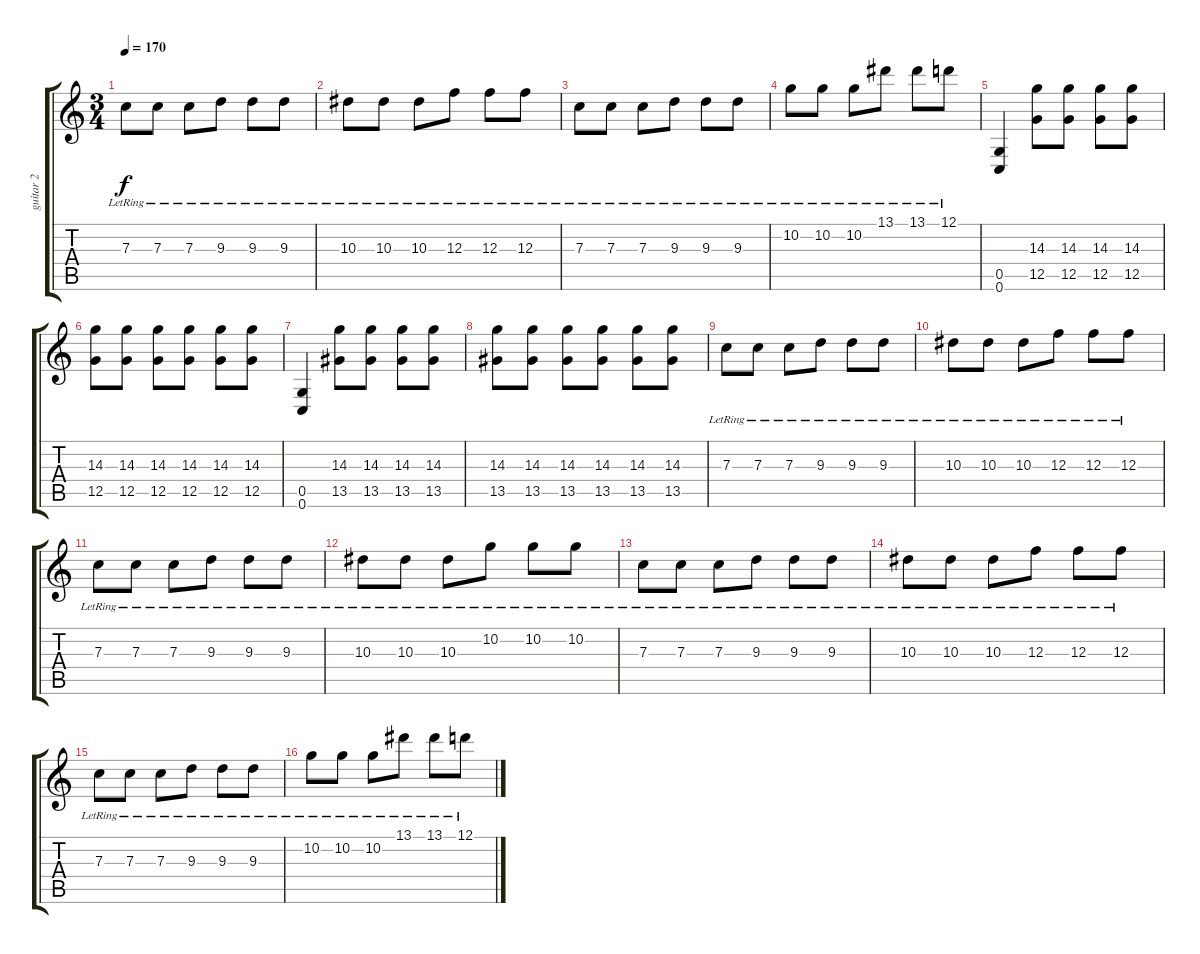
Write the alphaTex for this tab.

\track ("guitar 2" "guitar 2") {instrument overdrivenguitar}
\staff {score tabs}
\tuning (D4 A3 F3 C3 G2 C2) {hide}
\ts (3 4)
\tempo 170
\clef g2
\ks c
7.3{lr}.8{dy f} 7.3{lr}.8 7.3{lr}.8 9.3{lr}.8 9.3{lr}.8 9.3{lr}.8 |
10.3{lr}.8 10.3{lr}.8 10.3{lr}.8 12.3{lr}.8 12.3{lr}.8 12.3{lr}.8 |
7.3{lr}.8 7.3{lr}.8 7.3{lr}.8 9.3{lr}.8 9.3{lr}.8 9.3{lr}.8 |
10.2{lr}.8 10.2{lr}.8 10.2{lr}.8 13.1{lr}.8 13.1{lr}.8 12.1{lr}.8 |
(0.5 0.6).4 (14.3 12.5).8 (14.3 12.5).8 (14.3 12.5).8 (14.3 12.5).8 |
(14.3 12.5).8 (14.3 12.5).8 (14.3 12.5).8 (14.3 12.5).8 (14.3 12.5).8 (14.3 12.5).8 |
(0.5 0.6).4 (14.3 13.5).8 (14.3 13.5).8 (14.3 13.5).8 (14.3 13.5).8 |
(14.3 13.5).8 (14.3 13.5).8 (14.3 13.5).8 (14.3 13.5).8 (14.3 13.5).8 (14.3 13.5).8 |
7.3{lr}.8 7.3{lr}.8 7.3{lr}.8 9.3{lr}.8 9.3{lr}.8 9.3{lr}.8 |
10.3{lr}.8 10.3{lr}.8 10.3{lr}.8 12.3{lr}.8 12.3{lr}.8 12.3{lr}.8 |
7.3{lr}.8 7.3{lr}.8 7.3{lr}.8 9.3{lr}.8 9.3{lr}.8 9.3{lr}.8 |
10.3{lr}.8 10.3{lr}.8 10.3{lr}.8 10.2{lr}.8 10.2{lr}.8 10.2{lr}.8 |
7.3{lr}.8 7.3{lr}.8 7.3{lr}.8 9.3{lr}.8 9.3{lr}.8 9.3{lr}.8 |
10.3{lr}.8 10.3{lr}.8 10.3{lr}.8 12.3{lr}.8 12.3{lr}.8 12.3{lr}.8 |
7.3{lr}.8 7.3{lr}.8 7.3{lr}.8 9.3{lr}.8 9.3{lr}.8 9.3{lr}.8 |
10.2{lr}.8 10.2{lr}.8 10.2{lr}.8 13.1{lr}.8 13.1{lr}.8 12.1{lr}.8
